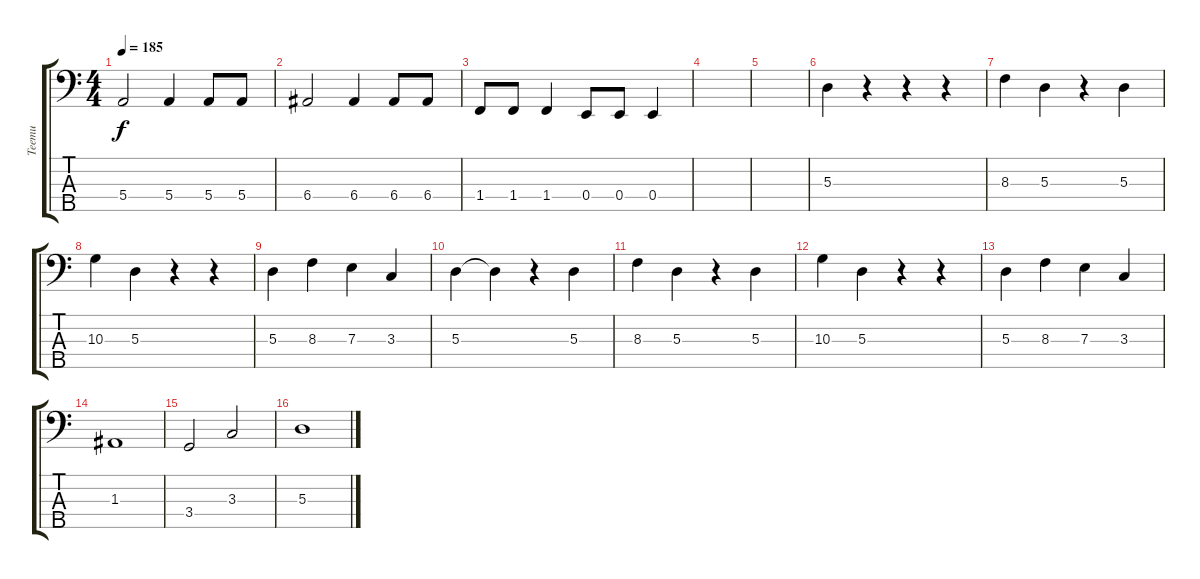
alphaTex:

\track ("Teemu" "Teemu") {instrument electricbasspick}
\staff {score tabs}
\tuning (G2 D2 A1 E1 B0) {hide}
\ts (4 4)
\tempo 185
\clef f4
\ks c
5.4.2{dy f} 5.4.4 5.4.8 5.4.8 |
6.4.2 6.4.4 6.4.8 6.4.8 |
1.4.8 1.4.8 1.4.4 0.4.8 0.4.8 0.4.4 |
|
|
5.3.4 r.4 r.4 r.4 |
8.3.4 5.3.4 r.4 5.3.4 |
10.3.4 5.3.4 r.4 r.4 |
5.3.4 8.3.4 7.3.4 3.3.4 |
5.3.4 5.3{t}.4 r.4 5.3.4 |
8.3.4 5.3.4 r.4 5.3.4 |
10.3.4 5.3.4 r.4 r.4 |
5.3.4 8.3.4 7.3.4 3.3.4 |
1.3.1 |
3.4.2 3.3.2 |
5.3.1
